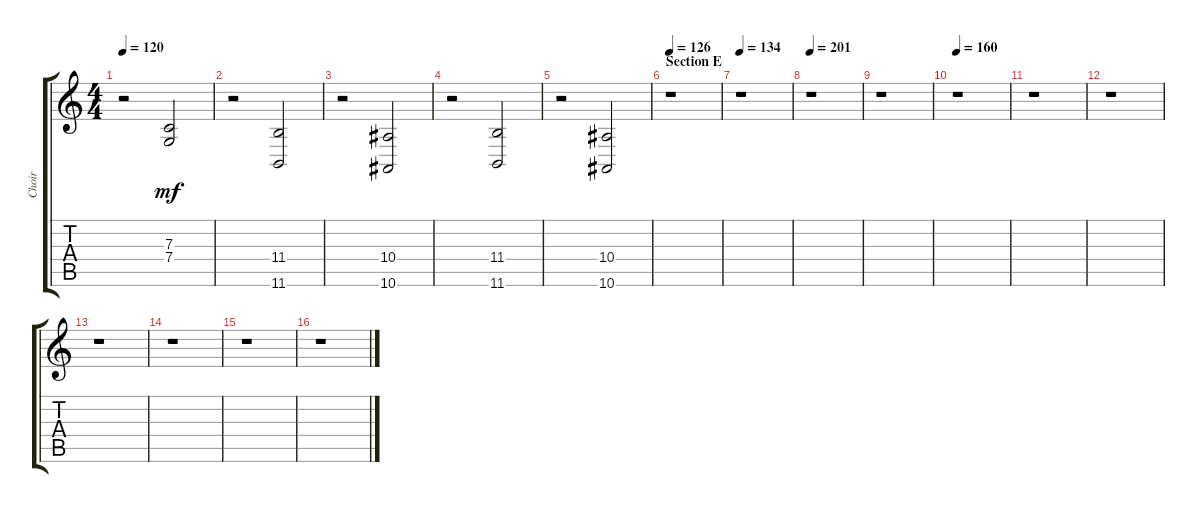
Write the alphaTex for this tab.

\track ("Choir" "Choir") {instrument choiraahs}
\staff {score tabs}
\tuning (D4 A3 F3 C3 G2 C2) {hide}
\ts (4 4)
\tempo 120
\clef g2
\ks aminor
r.2{dy mf} (7.3 7.4).2 |
r.2 (11.4 11.6).2 |
r.2 (10.4 10.6).2 |
r.2 (11.4 11.6).2 |
r.2 (10.4 10.6).2 |
\section ("" "Section E")
\tempo 126
r.1 |
\tempo 134
r.1 |
\tempo 201
r.1 |
r.1 |
\tempo 160
r.1 |
r.1 |
r.1 |
r.1 |
r.1 |
r.1 |
r.1
